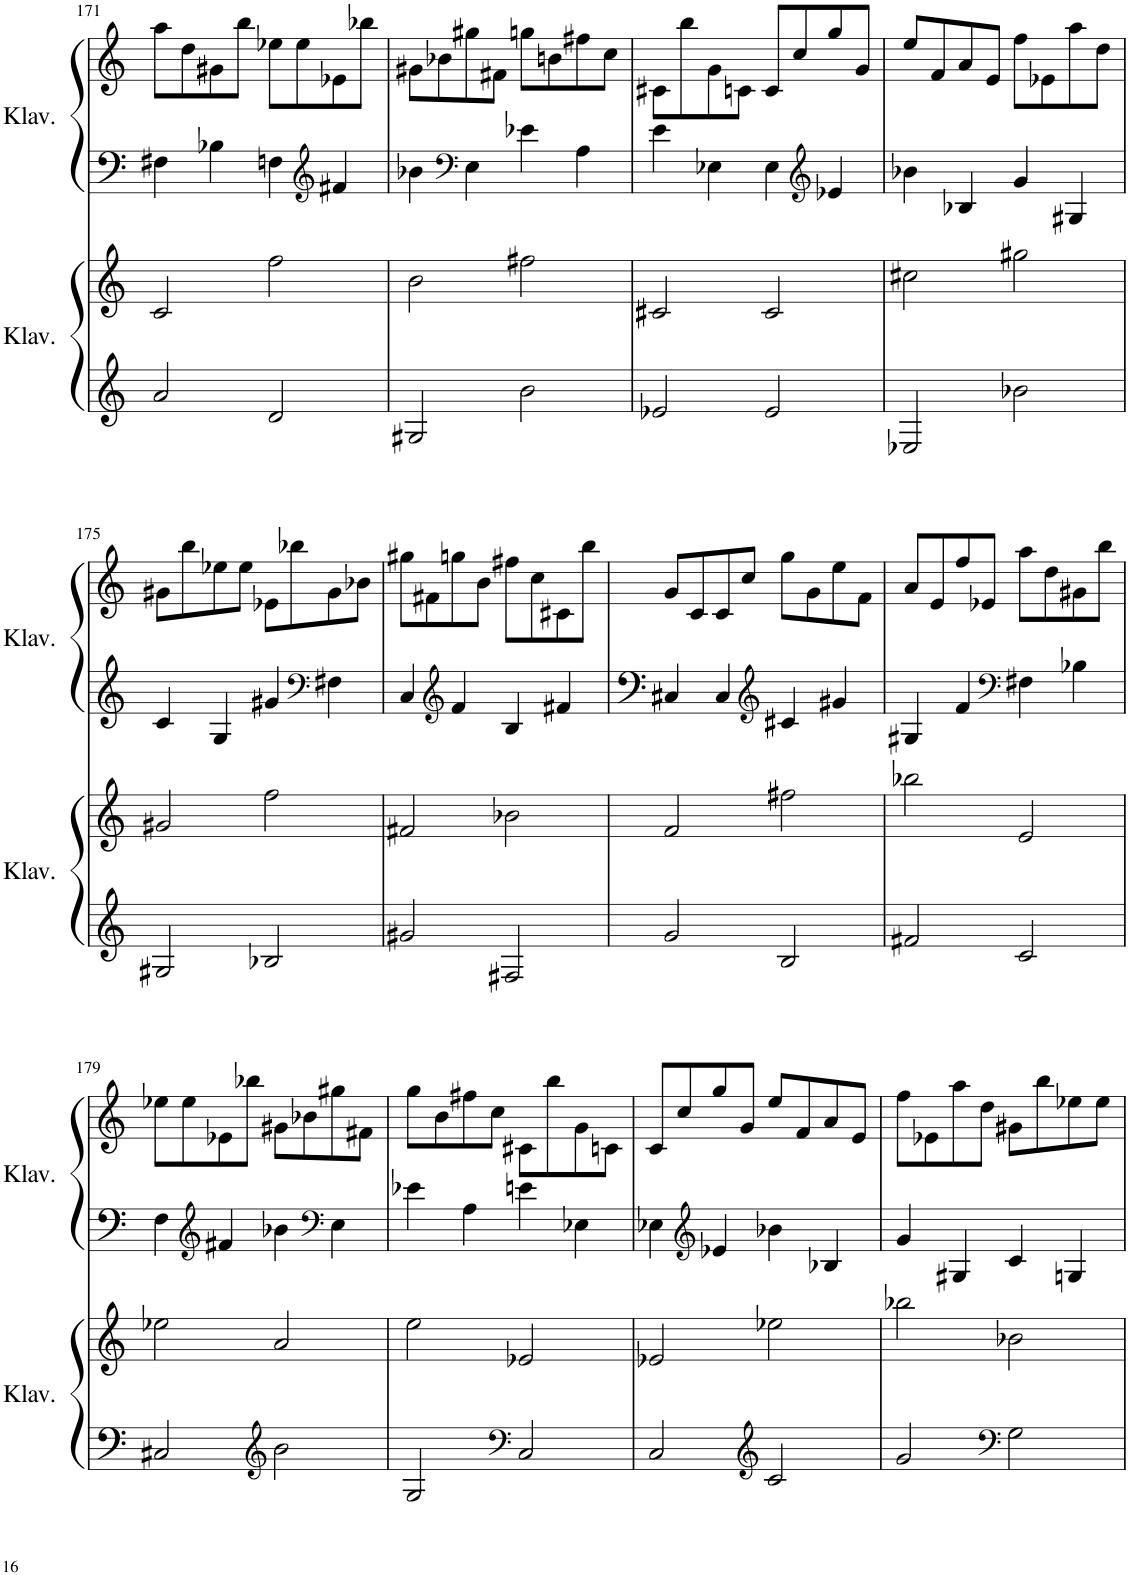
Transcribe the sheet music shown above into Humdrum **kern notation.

**kern	**kern	**kern	**kern
*part2	*part2	*part1	*part1
*staff4	*staff3	*staff2	*staff1
*I"Klavier	*	*I"Klavier	*
*I'Klav.	*	*I'Klav.	*
!!LO:PB:g=z
*clefF4	*clefG2	*clefF4	*clefG2
*k[]	*k[]	*k[]	*k[]
*M4/4	*M4/4	*M4/4	*M4/4
=171	=171	=171	=171
2a/	2c/	4F#X\	8aa\L
.	.	.	8dd\
.	.	4B-X\	8g#X\
.	.	.	8bb\J
2d/	2ff\	4Fn\	8ee-X\L
.	.	.	8ee-\
*	*	*clefG2	*
.	.	4f#X/	8e-X\
.	.	.	8bb-X\J
=172	=172	=172	=172
2G#X/	2b\	4b-X\	8g#X\L
.	.	.	8b-X\
*	*	*clefF4	*
.	.	4E\	8gg#X\
.	.	.	8f#X\J
2b\	2ff#X\	4e-X\	8ggn\L
.	.	.	8bn\
.	.	4A\	8ff#X\
.	.	.	8cc\J
=173	=173	=173	=173
2e-X/	2c#X/	4e\	8c#X\L
.	.	.	8bb\
.	.	4E-X\	8g\
.	.	.	8cn\J
2e-/	2c#/	4E-\	8c/L
.	.	.	8cc/
*	*	*clefG2	*
.	.	4e-X/	8gg/
.	.	.	8g/J
=174	=174	=174	=174
2E-X/	2cc#X\	4b-X\	8ee/L
.	.	.	8f/
.	.	4B-X/	8a/
.	.	.	8e/J
2b-X\	2gg#X\	4g/	8ff\L
.	.	.	8e-X\
.	.	4G#X/	8aa\
.	.	.	8dd\J
!!LO:LB:g=z
=175	=175	=175	=175
2G#X/	2g#X/	4c/	8g#X\L
.	.	.	8bb\
.	.	4G/	8ee-X\
.	.	.	8ee-\J
2B-X/	2ff\	4g#X/	8e-X\L
.	.	.	8bb-X\
*	*	*clefF4	*
.	.	4F#X\	8g#\
.	.	.	8b-X\J
=176	=176	=176	=176
2g#X/	2f#X/	4C/	8gg#X\L
.	.	.	8f#X\
*	*	*clefG2	*
.	.	4f/	8ggn\
.	.	.	8b\J
2F#X/	2b-X\	4B/	8ff#X\L
.	.	.	8cc\
.	.	4f#X/	8c#X\
.	.	.	8bb\J
=177	=177	=177	=177
2g/	2f/	4C#X/	8g/L
.	.	.	8c/
.	.	4C#/	8c/
.	.	.	8cc/J
*	*	*clefG2	*
2B/	2ff#X\	4c#X/	8gg\L
.	.	.	8g\
.	.	4g#X/	8ee\
.	.	.	8f\J
=178	=178	=178	=178
2f#X/	2bb-X\	4G#X/	8a/L
.	.	.	8e/
.	.	4f/	8ff/
.	.	.	8e-X/J
*	*	*clefF4	*
2c/	2e/	4F#X\	8aa\L
.	.	.	8dd\
.	.	4B-X\	8g#X\
.	.	.	8bb\J
!!LO:LB:g=z
=179	=179	=179	=179
2C#X/	2ee-X\	4F\	8ee-X\L
.	.	.	8ee-\
*	*	*clefG2	*
.	.	4f#X/	8e-X\
.	.	.	8bb-X\J
*clefG2	*	*	*
2b\	2a/	4b-X\	8g#X\L
.	.	.	8b-X\
*	*	*clefF4	*
.	.	4E\	8gg#X\
.	.	.	8f#X\J
=180	=180	=180	=180
2G/	2ee\	4e-X\	8gg\L
.	.	.	8b\
.	.	4A\	8ff#X\
.	.	.	8cc\J
*clefF4	*	*	*
2C/	2e-X/	4en\	8c#X\L
.	.	.	8bb\
.	.	4E-X\	8g\
.	.	.	8cn\J
=181	=181	=181	=181
2C/	2e-X/	4E-X\	8c/L
.	.	.	8cc/
*	*	*clefG2	*
.	.	4e-X/	8gg/
.	.	.	8g/J
*clefG2	*	*	*
2c/	2ee-X\	4b-X\	8ee/L
.	.	.	8f/
.	.	4B-X/	8a/
.	.	.	8e/J
=182	=182	=182	=182
2g/	2bb-X\	4g/	8ff\L
.	.	.	8e-X\
.	.	4G#X/	8aa\
.	.	.	8dd\J
*clefF4	*	*	*
2G\	2b-X\	4c/	8g#X\L
.	.	.	8bb\
.	.	4Gn/	8ee-X\
.	.	.	8ee-\J
=	=	=	=
*-	*-	*-	*-
